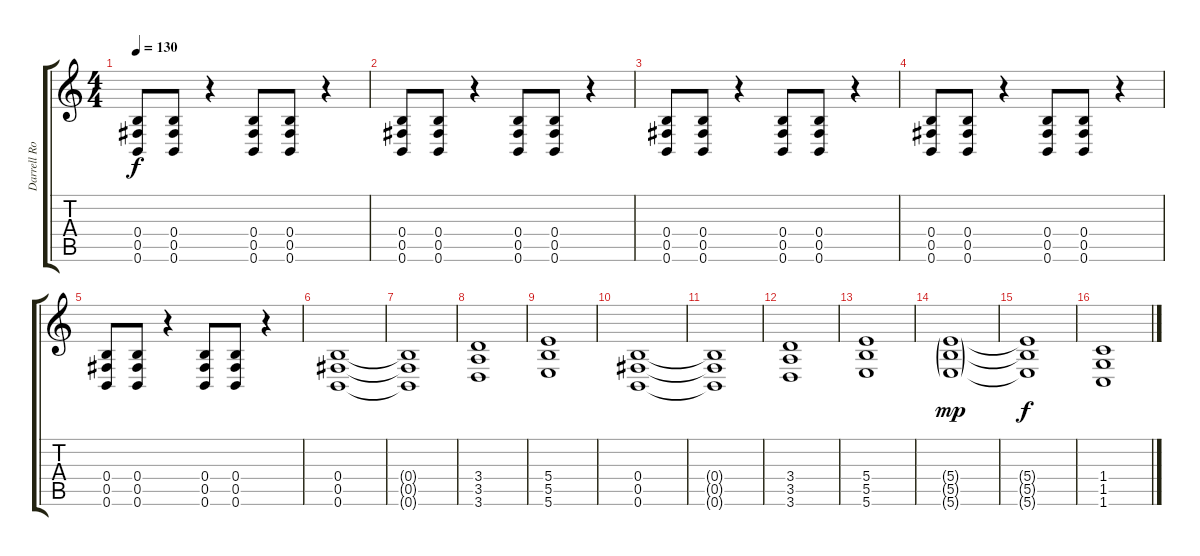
\track ("Darrell Roberts" "Darrell Ro") {instrument distortionguitar}
\staff {score tabs}
\tuning (Db4 Ab3 E3 B2 Gb2 B1) {hide}
\ts (4 4)
\tempo 130
\clef g2
\ks c
(0.4 0.5 0.6).8{dy f} (0.4 0.5 0.6).8 r.4 (0.4 0.5 0.6).8 (0.4 0.5 0.6).8 r.4 |
(0.4 0.5 0.6).8 (0.4 0.5 0.6).8 r.4 (0.4 0.5 0.6).8 (0.4 0.5 0.6).8 r.4 |
(0.4 0.5 0.6).8 (0.4 0.5 0.6).8 r.4 (0.4 0.5 0.6).8 (0.4 0.5 0.6).8 r.4 |
(0.4 0.5 0.6).8 (0.4 0.5 0.6).8 r.4 (0.4 0.5 0.6).8 (0.4 0.5 0.6).8 r.4 |
(0.4 0.5 0.6).8 (0.4 0.5 0.6).8 r.4 (0.4 0.5 0.6).8 (0.4 0.5 0.6).8 r.4 |
(0.4 0.5 0.6).1 |
(0.4{t} 0.5{t} 0.6{t}).1 |
(3.4 3.5 3.6).1 |
(5.4 5.5 5.6).1 |
(0.4 0.5 0.6).1 |
(0.4{t} 0.5{t} 0.6{t}).1 |
(3.4 3.5 3.6).1 |
(5.4 5.5 5.6).1 |
(5.4{g} 5.5{g} 5.6{g}).1{dy mp} |
(5.4{t} 5.5{t} 5.6{t}).1{dy f} |
(1.4 1.5 1.6).1
